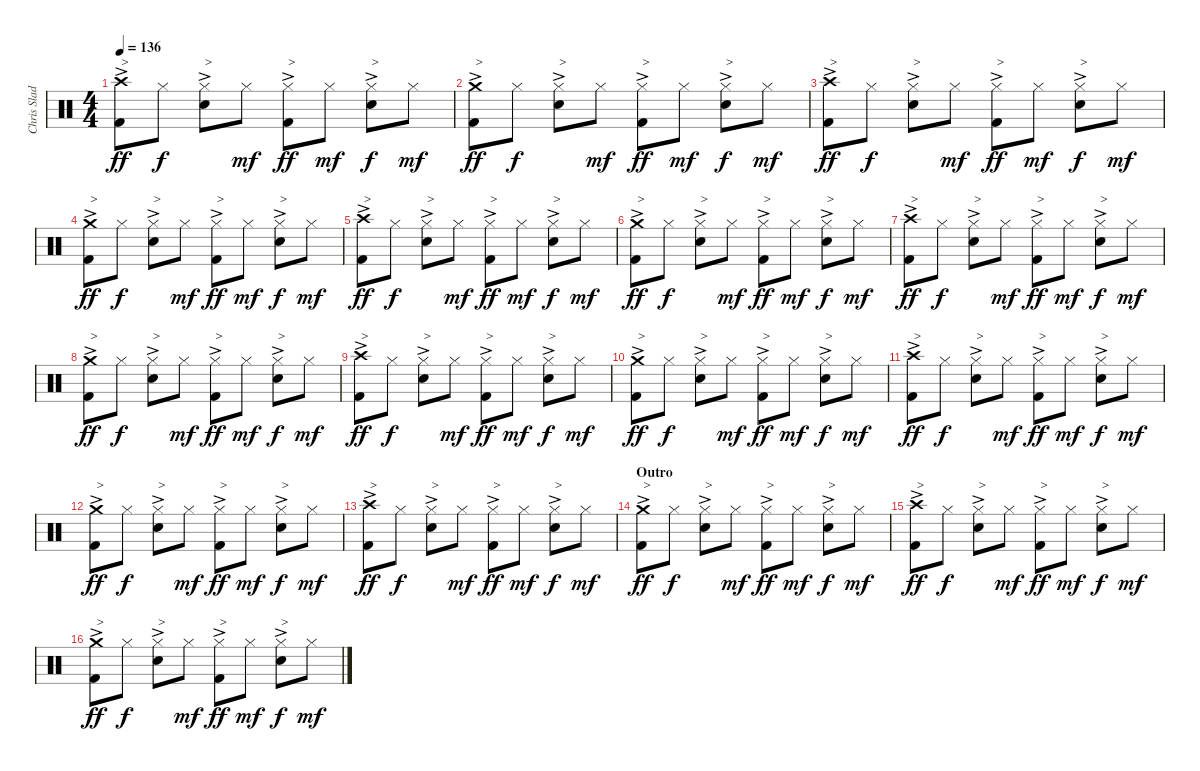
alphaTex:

\track ("Chris Slade" "Chris Slad") {instrument percussion}
\staff {score}
\articulation defaults
\ts (4 4)
\tempo 136
\clef neutral
\ks c
("Crash high (hit)"{ac} "Kick (hit) 2"{ac}).8{txt ">" dy ff} "Hi-Hat (closed)".8{dy f} ("Hi-Hat (closed)"{ac} "Snare (hit) 2").8{txt ">"} "Hi-Hat (closed)".8{dy mf} ("Hi-Hat (closed)"{ac} "Kick (hit) 2"{ac}).8{txt ">" dy ff} "Hi-Hat (closed)".8{dy mf} ("Hi-Hat (closed)"{ac} "Snare (hit) 2").8{txt ">" dy f} "Hi-Hat (closed)".8{dy mf} |
("Crash medium (hit)"{ac} "Kick (hit) 2"{ac}).8{txt ">" dy ff} "Hi-Hat (closed)".8{dy f} ("Hi-Hat (closed)"{ac} "Snare (hit) 2").8{txt ">"} "Hi-Hat (closed)".8{dy mf} ("Hi-Hat (closed)"{ac} "Kick (hit) 2"{ac}).8{txt ">" dy ff} "Hi-Hat (closed)".8{dy mf} ("Hi-Hat (closed)"{ac} "Snare (hit) 2").8{txt ">" dy f} "Hi-Hat (closed)".8{dy mf} |
("Crash high (hit)"{ac} "Kick (hit) 2"{ac}).8{txt ">" dy ff} "Hi-Hat (closed)".8{dy f} ("Hi-Hat (closed)"{ac} "Snare (hit) 2").8{txt ">"} "Hi-Hat (closed)".8{dy mf} ("Hi-Hat (closed)"{ac} "Kick (hit) 2"{ac}).8{txt ">" dy ff} "Hi-Hat (closed)".8{dy mf} ("Hi-Hat (closed)"{ac} "Snare (hit) 2").8{txt ">" dy f} "Hi-Hat (closed)".8{dy mf} |
("Crash medium (hit)"{ac} "Kick (hit) 2"{ac}).8{txt ">" dy ff} "Hi-Hat (closed)".8{dy f} ("Hi-Hat (closed)"{ac} "Snare (hit) 2").8{txt ">"} "Hi-Hat (closed)".8{dy mf} ("Hi-Hat (closed)"{ac} "Kick (hit) 2"{ac}).8{txt ">" dy ff} "Hi-Hat (closed)".8{dy mf} ("Hi-Hat (closed)"{ac} "Snare (hit) 2").8{txt ">" dy f} "Hi-Hat (closed)".8{dy mf} |
("Crash high (hit)"{ac} "Kick (hit) 2"{ac}).8{txt ">" dy ff} "Hi-Hat (closed)".8{dy f} ("Hi-Hat (closed)"{ac} "Snare (hit) 2").8{txt ">"} "Hi-Hat (closed)".8{dy mf} ("Hi-Hat (closed)"{ac} "Kick (hit) 2"{ac}).8{txt ">" dy ff} "Hi-Hat (closed)".8{dy mf} ("Hi-Hat (closed)"{ac} "Snare (hit) 2").8{txt ">" dy f} "Hi-Hat (closed)".8{dy mf} |
("Crash medium (hit)"{ac} "Kick (hit) 2"{ac}).8{txt ">" dy ff} "Hi-Hat (closed)".8{dy f} ("Hi-Hat (closed)"{ac} "Snare (hit) 2").8{txt ">"} "Hi-Hat (closed)".8{dy mf} ("Hi-Hat (closed)"{ac} "Kick (hit) 2"{ac}).8{txt ">" dy ff} "Hi-Hat (closed)".8{dy mf} ("Hi-Hat (closed)"{ac} "Snare (hit) 2").8{txt ">" dy f} "Hi-Hat (closed)".8{dy mf} |
("Crash high (hit)"{ac} "Kick (hit) 2"{ac}).8{txt ">" dy ff} "Hi-Hat (closed)".8{dy f} ("Hi-Hat (closed)"{ac} "Snare (hit) 2").8{txt ">"} "Hi-Hat (closed)".8{dy mf} ("Hi-Hat (closed)"{ac} "Kick (hit) 2"{ac}).8{txt ">" dy ff} "Hi-Hat (closed)".8{dy mf} ("Hi-Hat (closed)"{ac} "Snare (hit) 2").8{txt ">" dy f} "Hi-Hat (closed)".8{dy mf} |
("Crash medium (hit)"{ac} "Kick (hit) 2"{ac}).8{txt ">" dy ff} "Hi-Hat (closed)".8{dy f} ("Hi-Hat (closed)"{ac} "Snare (hit) 2").8{txt ">"} "Hi-Hat (closed)".8{dy mf} ("Hi-Hat (closed)"{ac} "Kick (hit) 2"{ac}).8{txt ">" dy ff} "Hi-Hat (closed)".8{dy mf} ("Hi-Hat (closed)"{ac} "Snare (hit) 2").8{txt ">" dy f} "Hi-Hat (closed)".8{dy mf} |
("Crash high (hit)"{ac} "Kick (hit) 2"{ac}).8{txt ">" dy ff} "Hi-Hat (closed)".8{dy f} ("Hi-Hat (closed)"{ac} "Snare (hit) 2").8{txt ">"} "Hi-Hat (closed)".8{dy mf} ("Hi-Hat (closed)"{ac} "Kick (hit) 2"{ac}).8{txt ">" dy ff} "Hi-Hat (closed)".8{dy mf} ("Hi-Hat (closed)"{ac} "Snare (hit) 2").8{txt ">" dy f} "Hi-Hat (closed)".8{dy mf} |
("Crash medium (hit)"{ac} "Kick (hit) 2"{ac}).8{txt ">" dy ff} "Hi-Hat (closed)".8{dy f} ("Hi-Hat (closed)"{ac} "Snare (hit) 2").8{txt ">"} "Hi-Hat (closed)".8{dy mf} ("Hi-Hat (closed)"{ac} "Kick (hit) 2"{ac}).8{txt ">" dy ff} "Hi-Hat (closed)".8{dy mf} ("Hi-Hat (closed)"{ac} "Snare (hit) 2").8{txt ">" dy f} "Hi-Hat (closed)".8{dy mf} |
("Crash high (hit)"{ac} "Kick (hit) 2"{ac}).8{txt ">" dy ff} "Hi-Hat (closed)".8{dy f} ("Hi-Hat (closed)"{ac} "Snare (hit) 2").8{txt ">"} "Hi-Hat (closed)".8{dy mf} ("Hi-Hat (closed)"{ac} "Kick (hit) 2"{ac}).8{txt ">" dy ff} "Hi-Hat (closed)".8{dy mf} ("Hi-Hat (closed)"{ac} "Snare (hit) 2").8{txt ">" dy f} "Hi-Hat (closed)".8{dy mf} |
("Crash medium (hit)"{ac} "Kick (hit) 2"{ac}).8{txt ">" dy ff} "Hi-Hat (closed)".8{dy f} ("Hi-Hat (closed)"{ac} "Snare (hit) 2").8{txt ">"} "Hi-Hat (closed)".8{dy mf} ("Hi-Hat (closed)"{ac} "Kick (hit) 2"{ac}).8{txt ">" dy ff} "Hi-Hat (closed)".8{dy mf} ("Hi-Hat (closed)"{ac} "Snare (hit) 2").8{txt ">" dy f} "Hi-Hat (closed)".8{dy mf} |
("Crash high (hit)"{ac} "Kick (hit) 2"{ac}).8{txt ">" dy ff} "Hi-Hat (closed)".8{dy f} ("Hi-Hat (closed)"{ac} "Snare (hit) 2").8{txt ">"} "Hi-Hat (closed)".8{dy mf} ("Hi-Hat (closed)"{ac} "Kick (hit) 2"{ac}).8{txt ">" dy ff} "Hi-Hat (closed)".8{dy mf} ("Hi-Hat (closed)"{ac} "Snare (hit) 2").8{txt ">" dy f} "Hi-Hat (closed)".8{dy mf} |
\section ("" "Outro")
("Crash medium (hit)"{ac} "Kick (hit) 2"{ac}).8{txt ">" dy ff} "Hi-Hat (closed)".8{dy f} ("Hi-Hat (closed)"{ac} "Snare (hit) 2").8{txt ">"} "Hi-Hat (closed)".8{dy mf} ("Hi-Hat (closed)"{ac} "Kick (hit) 2"{ac}).8{txt ">" dy ff} "Hi-Hat (closed)".8{dy mf} ("Hi-Hat (closed)"{ac} "Snare (hit) 2").8{txt ">" dy f} "Hi-Hat (closed)".8{dy mf} |
("Crash high (hit)"{ac} "Kick (hit) 2"{ac}).8{txt ">" dy ff} "Hi-Hat (closed)".8{dy f} ("Hi-Hat (closed)"{ac} "Snare (hit) 2").8{txt ">"} "Hi-Hat (closed)".8{dy mf} ("Hi-Hat (closed)"{ac} "Kick (hit) 2"{ac}).8{txt ">" dy ff} "Hi-Hat (closed)".8{dy mf} ("Hi-Hat (closed)"{ac} "Snare (hit) 2").8{txt ">" dy f} "Hi-Hat (closed)".8{dy mf} |
("Crash medium (hit)"{ac} "Kick (hit) 2"{ac}).8{txt ">" dy ff} "Hi-Hat (closed)".8{dy f} ("Hi-Hat (closed)"{ac} "Snare (hit) 2").8{txt ">"} "Hi-Hat (closed)".8{dy mf} ("Hi-Hat (closed)"{ac} "Kick (hit) 2"{ac}).8{txt ">" dy ff} "Hi-Hat (closed)".8{dy mf} ("Hi-Hat (closed)"{ac} "Snare (hit) 2").8{txt ">" dy f} "Hi-Hat (closed)".8{dy mf}
